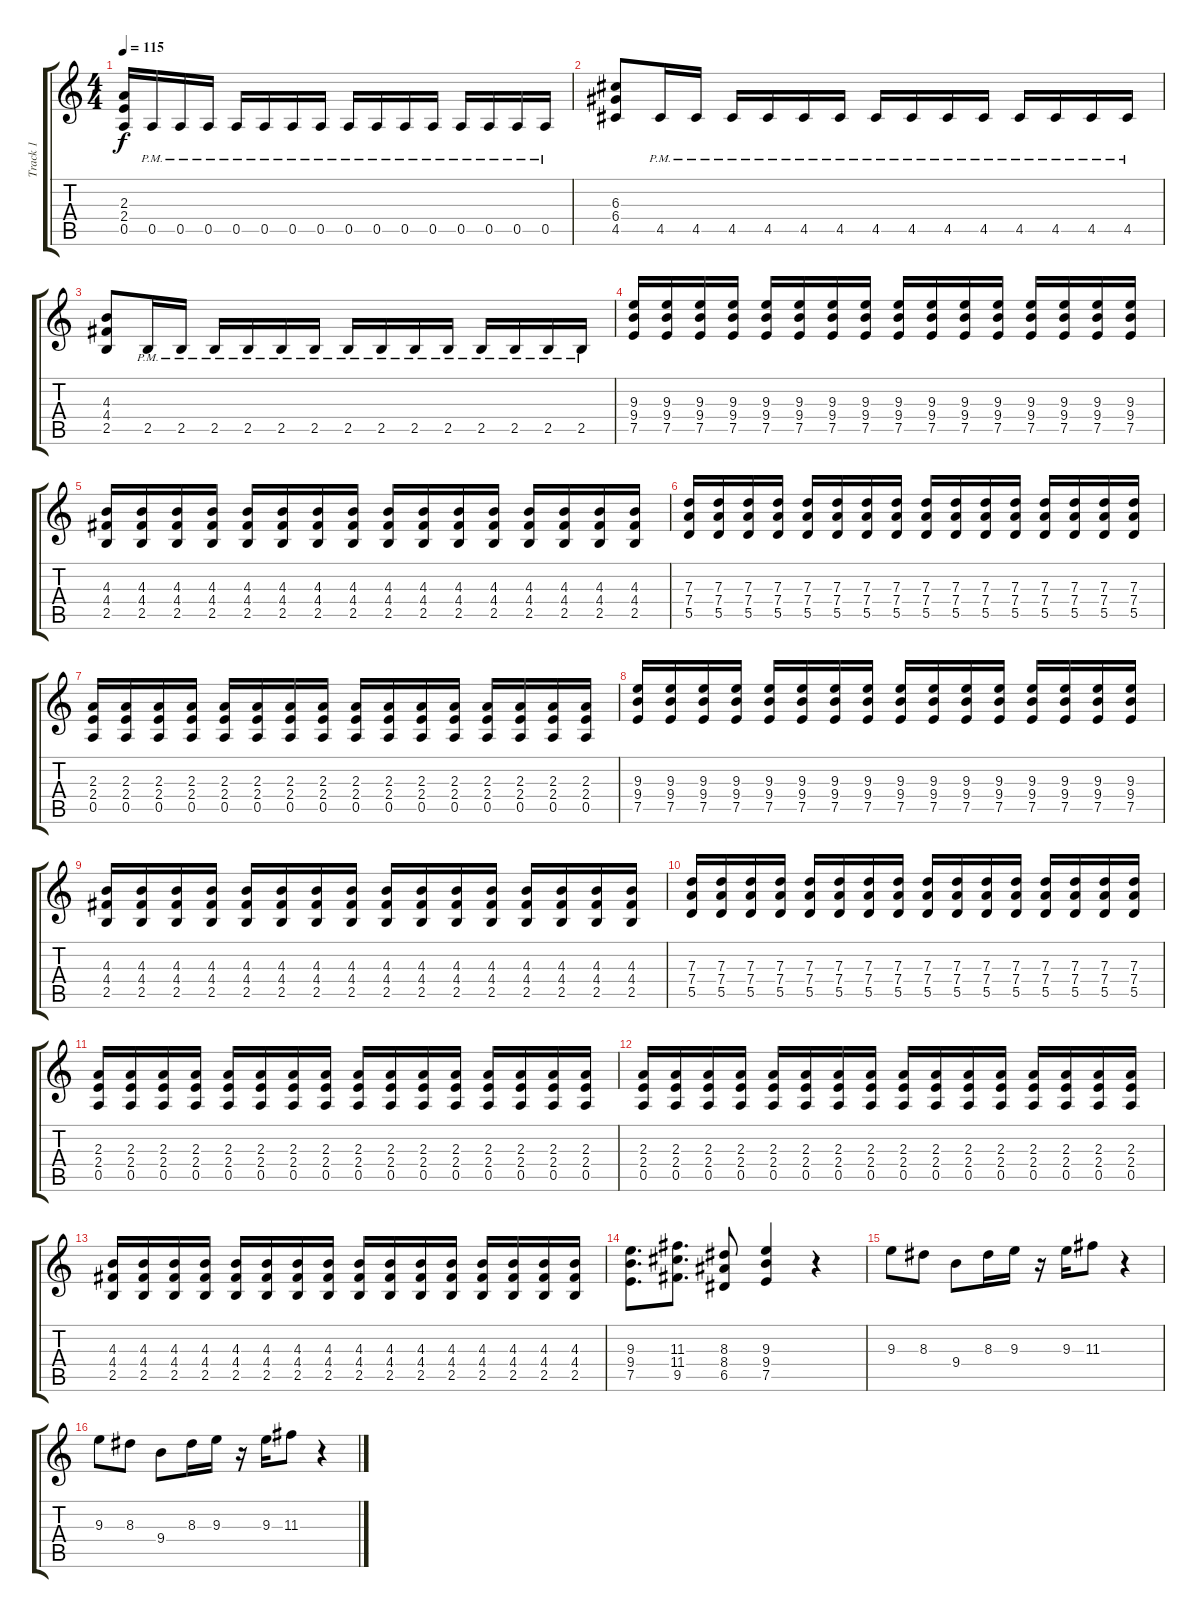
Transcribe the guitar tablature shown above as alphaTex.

\track ("Track 1" "Track 1") {instrument acousticguitarsteel}
\staff {score tabs}
\tuning (E4 B3 G3 D3 A2 E2) {hide}
\ts (4 4)
\tempo 115
\clef g2
\ks c
(2.3 2.4 0.5).16{dy f} 0.5{pm}.16 0.5{pm}.16 0.5{pm}.16 0.5{pm}.16 0.5{pm}.16 0.5{pm}.16 0.5{pm}.16 0.5{pm}.16 0.5{pm}.16 0.5{pm}.16 0.5{pm}.16 0.5{pm}.16 0.5{pm}.16 0.5{pm}.16 0.5{pm}.16 |
(6.3 6.4 4.5).8 4.5{pm}.16 4.5{pm}.16 4.5{pm}.16 4.5{pm}.16 4.5{pm}.16 4.5{pm}.16 4.5{pm}.16 4.5{pm}.16 4.5{pm}.16 4.5{pm}.16 4.5{pm}.16 4.5{pm}.16 4.5{pm}.16 4.5{pm}.16 |
(4.3 4.4 2.5).8 2.5{pm}.16 2.5{pm}.16 2.5{pm}.16 2.5{pm}.16 2.5{pm}.16 2.5{pm}.16 2.5{pm}.16 2.5{pm}.16 2.5{pm}.16 2.5{pm}.16 2.5{pm}.16 2.5{pm}.16 2.5{pm}.16 2.5{pm}.16 |
(9.3 9.4 7.5).16 (9.3 9.4 7.5).16 (9.3 9.4 7.5).16 (9.3 9.4 7.5).16 (9.3 9.4 7.5).16 (9.3 9.4 7.5).16 (9.3 9.4 7.5).16 (9.3 9.4 7.5).16 (9.3 9.4 7.5).16 (9.3 9.4 7.5).16 (9.3 9.4 7.5).16 (9.3 9.4 7.5).16 (9.3 9.4 7.5).16 (9.3 9.4 7.5).16 (9.3 9.4 7.5).16 (9.3 9.4 7.5).16 |
(4.3 4.4 2.5).16 (4.3 4.4 2.5).16 (4.3 4.4 2.5).16 (4.3 4.4 2.5).16 (4.3 4.4 2.5).16 (4.3 4.4 2.5).16 (4.3 4.4 2.5).16 (4.3 4.4 2.5).16 (4.3 4.4 2.5).16 (4.3 4.4 2.5).16 (4.3 4.4 2.5).16 (4.3 4.4 2.5).16 (4.3 4.4 2.5).16 (4.3 4.4 2.5).16 (4.3 4.4 2.5).16 (4.3 4.4 2.5).16 |
(7.3 7.4 5.5).16 (7.3 7.4 5.5).16 (7.3 7.4 5.5).16 (7.3 7.4 5.5).16 (7.3 7.4 5.5).16 (7.3 7.4 5.5).16 (7.3 7.4 5.5).16 (7.3 7.4 5.5).16 (7.3 7.4 5.5).16 (7.3 7.4 5.5).16 (7.3 7.4 5.5).16 (7.3 7.4 5.5).16 (7.3 7.4 5.5).16 (7.3 7.4 5.5).16 (7.3 7.4 5.5).16 (7.3 7.4 5.5).16 |
(2.3 2.4 0.5).16 (2.3 2.4 0.5).16 (2.3 2.4 0.5).16 (2.3 2.4 0.5).16 (2.3 2.4 0.5).16 (2.3 2.4 0.5).16 (2.3 2.4 0.5).16 (2.3 2.4 0.5).16 (2.3 2.4 0.5).16 (2.3 2.4 0.5).16 (2.3 2.4 0.5).16 (2.3 2.4 0.5).16 (2.3 2.4 0.5).16 (2.3 2.4 0.5).16 (2.3 2.4 0.5).16 (2.3 2.4 0.5).16 |
(9.3 9.4 7.5).16 (9.3 9.4 7.5).16 (9.3 9.4 7.5).16 (9.3 9.4 7.5).16 (9.3 9.4 7.5).16 (9.3 9.4 7.5).16 (9.3 9.4 7.5).16 (9.3 9.4 7.5).16 (9.3 9.4 7.5).16 (9.3 9.4 7.5).16 (9.3 9.4 7.5).16 (9.3 9.4 7.5).16 (9.3 9.4 7.5).16 (9.3 9.4 7.5).16 (9.3 9.4 7.5).16 (9.3 9.4 7.5).16 |
(4.3 4.4 2.5).16 (4.3 4.4 2.5).16 (4.3 4.4 2.5).16 (4.3 4.4 2.5).16 (4.3 4.4 2.5).16 (4.3 4.4 2.5).16 (4.3 4.4 2.5).16 (4.3 4.4 2.5).16 (4.3 4.4 2.5).16 (4.3 4.4 2.5).16 (4.3 4.4 2.5).16 (4.3 4.4 2.5).16 (4.3 4.4 2.5).16 (4.3 4.4 2.5).16 (4.3 4.4 2.5).16 (4.3 4.4 2.5).16 |
(7.3 7.4 5.5).16 (7.3 7.4 5.5).16 (7.3 7.4 5.5).16 (7.3 7.4 5.5).16 (7.3 7.4 5.5).16 (7.3 7.4 5.5).16 (7.3 7.4 5.5).16 (7.3 7.4 5.5).16 (7.3 7.4 5.5).16 (7.3 7.4 5.5).16 (7.3 7.4 5.5).16 (7.3 7.4 5.5).16 (7.3 7.4 5.5).16 (7.3 7.4 5.5).16 (7.3 7.4 5.5).16 (7.3 7.4 5.5).16 |
(2.3 2.4 0.5).16 (2.3 2.4 0.5).16 (2.3 2.4 0.5).16 (2.3 2.4 0.5).16 (2.3 2.4 0.5).16 (2.3 2.4 0.5).16 (2.3 2.4 0.5).16 (2.3 2.4 0.5).16 (2.3 2.4 0.5).16 (2.3 2.4 0.5).16 (2.3 2.4 0.5).16 (2.3 2.4 0.5).16 (2.3 2.4 0.5).16 (2.3 2.4 0.5).16 (2.3 2.4 0.5).16 (2.3 2.4 0.5).16 |
(2.3 2.4 0.5).16 (2.3 2.4 0.5).16 (2.3 2.4 0.5).16 (2.3 2.4 0.5).16 (2.3 2.4 0.5).16 (2.3 2.4 0.5).16 (2.3 2.4 0.5).16 (2.3 2.4 0.5).16 (2.3 2.4 0.5).16 (2.3 2.4 0.5).16 (2.3 2.4 0.5).16 (2.3 2.4 0.5).16 (2.3 2.4 0.5).16 (2.3 2.4 0.5).16 (2.3 2.4 0.5).16 (2.3 2.4 0.5).16 |
(4.3 4.4 2.5).16 (4.3 4.4 2.5).16 (4.3 4.4 2.5).16 (4.3 4.4 2.5).16 (4.3 4.4 2.5).16 (4.3 4.4 2.5).16 (4.3 4.4 2.5).16 (4.3 4.4 2.5).16 (4.3 4.4 2.5).16 (4.3 4.4 2.5).16 (4.3 4.4 2.5).16 (4.3 4.4 2.5).16 (4.3 4.4 2.5).16 (4.3 4.4 2.5).16 (4.3 4.4 2.5).16 (4.3 4.4 2.5).16 |
(9.3 9.4 7.5).8{d} (11.3 11.4 9.5).8{d} (8.3 8.4 6.5).8 (9.3 9.4 7.5).4 r.4 |
9.3.8 8.3.8 9.4.8 8.3.16 9.3.16 r.16 9.3.16 11.3.8 r.4 |
9.3.8 8.3.8 9.4.8 8.3.16 9.3.16 r.16 9.3.16 11.3.8 r.4
